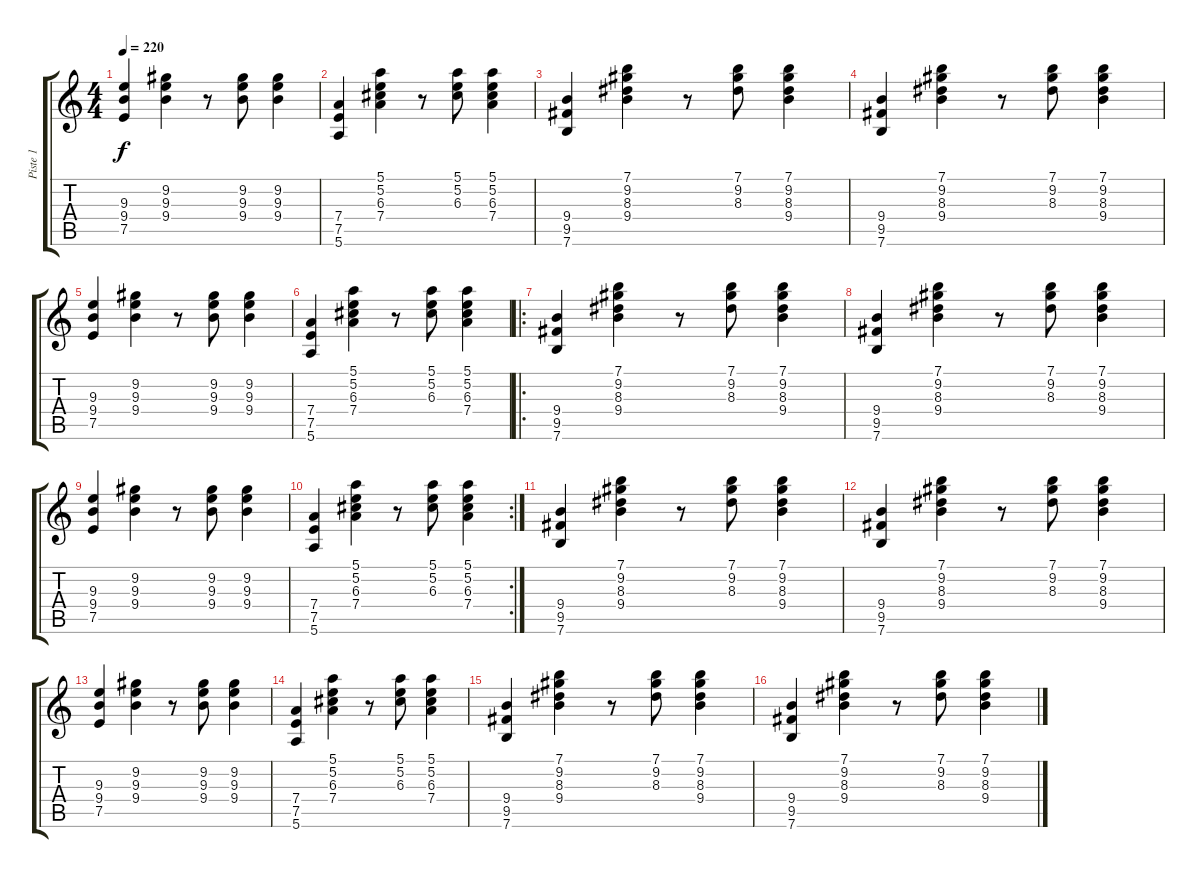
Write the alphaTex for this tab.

\track ("Piste 1" "Piste 1") {instrument acousticguitarnylon}
\staff {score tabs}
\tuning (E4 B3 G3 D3 A2 E2) {hide}
\ts (4 4)
\tempo 220
\clef g2
\ks c
(9.3 9.4 7.5).4{dy f} (9.2 9.3 9.4).4 r.8 (9.2 9.3 9.4).8 (9.2 9.3 9.4).4 |
(7.4 7.5 5.6).4 (5.1 5.2 6.3 7.4).4 r.8 (5.1 5.2 6.3).8 (5.1 5.2 6.3 7.4).4 |
(9.4 9.5 7.6).4 (7.1 9.2 8.3 9.4).4 r.8 (7.1 9.2 8.3).8 (7.1 9.2 8.3 9.4).4 |
(9.4 9.5 7.6).4 (7.1 9.2 8.3 9.4).4 r.8 (7.1 9.2 8.3).8 (7.1 9.2 8.3 9.4).4 |
(9.3 9.4 7.5).4 (9.2 9.3 9.4).4 r.8 (9.2 9.3 9.4).8 (9.2 9.3 9.4).4 |
(7.4 7.5 5.6).4 (5.1 5.2 6.3 7.4).4 r.8 (5.1 5.2 6.3).8 (5.1 5.2 6.3 7.4).4 |
\ro
(9.4 9.5 7.6).4{volume 10} (7.1 9.2 8.3 9.4).4 r.8 (7.1 9.2 8.3).8 (7.1 9.2 8.3 9.4).4 |
(9.4 9.5 7.6).4 (7.1 9.2 8.3 9.4).4 r.8 (7.1 9.2 8.3).8 (7.1 9.2 8.3 9.4).4 |
(9.3 9.4 7.5).4 (9.2 9.3 9.4).4 r.8 (9.2 9.3 9.4).8 (9.2 9.3 9.4).4 |
\rc 2
(7.4 7.5 5.6).4 (5.1 5.2 6.3 7.4).4 r.8 (5.1 5.2 6.3).8 (5.1 5.2 6.3 7.4).4 |
(9.4 9.5 7.6).4 (7.1 9.2 8.3 9.4).4 r.8 (7.1 9.2 8.3).8 (7.1 9.2 8.3 9.4).4 |
(9.4 9.5 7.6).4 (7.1 9.2 8.3 9.4).4 r.8 (7.1 9.2 8.3).8 (7.1 9.2 8.3 9.4).4 |
(9.3 9.4 7.5).4 (9.2 9.3 9.4).4 r.8 (9.2 9.3 9.4).8 (9.2 9.3 9.4).4 |
(7.4 7.5 5.6).4 (5.1 5.2 6.3 7.4).4 r.8 (5.1 5.2 6.3).8 (5.1 5.2 6.3 7.4).4 |
(9.4 9.5 7.6).4 (7.1 9.2 8.3 9.4).4 r.8 (7.1 9.2 8.3).8 (7.1 9.2 8.3 9.4).4 |
(9.4 9.5 7.6).4 (7.1 9.2 8.3 9.4).4 r.8 (7.1 9.2 8.3).8 (7.1 9.2 8.3 9.4).4
